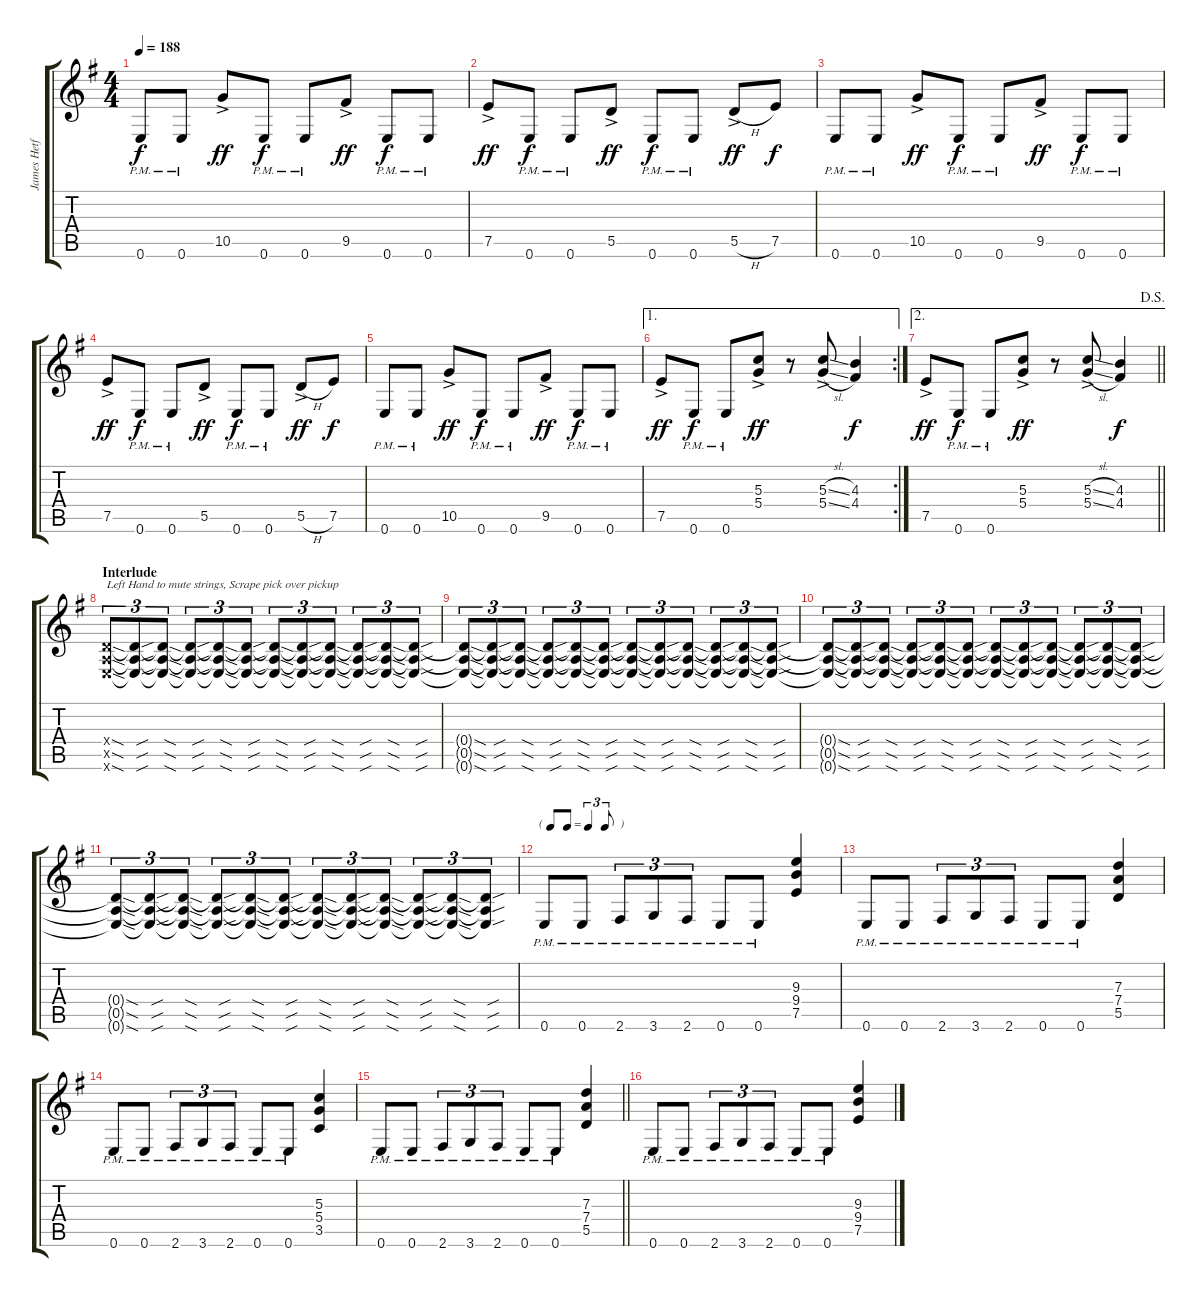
\track ("James Hetfield" "James Hetf") {instrument distortionguitar}
\staff {score tabs}
\tuning (E4 B3 G3 D3 A2 E2) {hide}
\ts (4 4)
\tempo 188
\clef g2
\ks g
0.6{pm}.8{dy f} 0.6{pm}.8 10.5{ac}.8{dy ff} 0.6{pm}.8{dy f} 0.6{pm}.8 9.5{ac}.8{dy ff} 0.6{pm}.8{dy f} 0.6{pm}.8 |
7.5{ac}.8{dy ff} 0.6{pm}.8{dy f} 0.6{pm}.8 5.5{ac}.8{dy ff} 0.6{pm}.8{dy f} 0.6{pm}.8 5.5{h ac}.8{dy ff} 7.5.8{dy f} |
0.6{pm}.8 0.6{pm}.8 10.5{ac}.8{dy ff} 0.6{pm}.8{dy f} 0.6{pm}.8 9.5{ac}.8{dy ff} 0.6{pm}.8{dy f} 0.6{pm}.8 |
7.5{ac}.8{dy ff} 0.6{pm}.8{dy f} 0.6{pm}.8 5.5{ac}.8{dy ff} 0.6{pm}.8{dy f} 0.6{pm}.8 5.5{h ac}.8{dy ff} 7.5.8{dy f} |
0.6{pm}.8 0.6{pm}.8 10.5{ac}.8{dy ff} 0.6{pm}.8{dy f} 0.6{pm}.8 9.5{ac}.8{dy ff} 0.6{pm}.8{dy f} 0.6{pm}.8 |
\ae 1
\rc 2
7.5{ac}.8{dy ff} 0.6{pm}.8{dy f} 0.6{pm}.8 (5.3{ac} 5.4{ac}).8{dy ff} r.8 (5.3{sl ac} 5.4{sl ac}).8 (4.3 4.4).4{dy f} |
\ae 2
\jump dalsegno
\barLineRight lightlight
7.5{ac}.8{dy ff} 0.6{pm}.8{dy f} 0.6{pm}.8 (5.3{ac} 5.4{ac}).8{dy ff} r.8 (5.3{sl ac} 5.4{sl ac}).8 (4.3 4.4).4{dy f} |
\section ("" "Interlude")
(0.4{sod x} 0.5{sod x} 0.6{sod x}).8{tu (3 2) txt "Left Hand to mute strings, Scrape pick over pickup" volume 16} (0.4{sou t} 0.5{sou t} 0.6{sou t}).8{tu (3 2)} (0.4{sod t} 0.5{sod t} 0.6{sod t}).8{tu (3 2)} (0.4{sou t} 0.5{sou t} 0.6{sou t}).8{tu (3 2)} (0.4{sod t} 0.5{sod t} 0.6{sod t}).8{tu (3 2)} (0.4{sou t} 0.5{sou t} 0.6{sou t}).8{tu (3 2)} (0.4{sod t} 0.5{sod t} 0.6{sod t}).8{tu (3 2)} (0.4{sou t} 0.5{sou t} 0.6{sou t}).8{tu (3 2)} (0.4{sod t} 0.5{sod t} 0.6{sod t}).8{tu (3 2)} (0.4{sou t} 0.5{sou t} 0.6{sou t}).8{tu (3 2)} (0.4{sod t} 0.5{sod t} 0.6{sod t}).8{tu (3 2)} (0.4{sou t} 0.5{sou t} 0.6{sou t}).8{tu (3 2)} |
(0.4{sod t} 0.5{sod t} 0.6{sod t}).8{tu (3 2)} (0.4{sou t} 0.5{sou t} 0.6{sou t}).8{tu (3 2)} (0.4{sod t} 0.5{sod t} 0.6{sod t}).8{tu (3 2)} (0.4{sou t} 0.5{sou t} 0.6{sou t}).8{tu (3 2)} (0.4{sod t} 0.5{sod t} 0.6{sod t}).8{tu (3 2)} (0.4{sou t} 0.5{sou t} 0.6{sou t}).8{tu (3 2)} (0.4{sod t} 0.5{sod t} 0.6{sod t}).8{tu (3 2)} (0.4{sou t} 0.5{sou t} 0.6{sou t}).8{tu (3 2)} (0.4{sod t} 0.5{sod t} 0.6{sod t}).8{tu (3 2)} (0.4{sou t} 0.5{sou t} 0.6{sou t}).8{tu (3 2)} (0.4{sod t} 0.5{sod t} 0.6{sod t}).8{tu (3 2)} (0.4{sou t} 0.5{sou t} 0.6{sou t}).8{tu (3 2)} |
(0.4{sod t} 0.5{sod t} 0.6{sod t}).8{tu (3 2)} (0.4{sou t} 0.5{sou t} 0.6{sou t}).8{tu (3 2)} (0.4{sod t} 0.5{sod t} 0.6{sod t}).8{tu (3 2)} (0.4{sou t} 0.5{sou t} 0.6{sou t}).8{tu (3 2)} (0.4{sod t} 0.5{sod t} 0.6{sod t}).8{tu (3 2)} (0.4{sou t} 0.5{sou t} 0.6{sou t}).8{tu (3 2)} (0.4{sod t} 0.5{sod t} 0.6{sod t}).8{tu (3 2)} (0.4{sou t} 0.5{sou t} 0.6{sou t}).8{tu (3 2)} (0.4{sod t} 0.5{sod t} 0.6{sod t}).8{tu (3 2)} (0.4{sou t} 0.5{sou t} 0.6{sou t}).8{tu (3 2)} (0.4{sod t} 0.5{sod t} 0.6{sod t}).8{tu (3 2)} (0.4{sou t} 0.5{sou t} 0.6{sou t}).8{tu (3 2)} |
(0.4{sod t} 0.5{sod t} 0.6{sod t}).8{tu (3 2)} (0.4{sou t} 0.5{sou t} 0.6{sou t}).8{tu (3 2)} (0.4{sod t} 0.5{sod t} 0.6{sod t}).8{tu (3 2)} (0.4{sou t} 0.5{sou t} 0.6{sou t}).8{tu (3 2)} (0.4{sod t} 0.5{sod t} 0.6{sod t}).8{tu (3 2)} (0.4{sou t} 0.5{sou t} 0.6{sou t}).8{tu (3 2)} (0.4{sod t} 0.5{sod t} 0.6{sod t}).8{tu (3 2)} (0.4{sou t} 0.5{sou t} 0.6{sou t}).8{tu (3 2)} (0.4{sod t} 0.5{sod t} 0.6{sod t}).8{tu (3 2)} (0.4{sou t} 0.5{sou t} 0.6{sou t}).8{tu (3 2)} (0.4{sod t} 0.5{sod t} 0.6{sod t}).8{tu (3 2)} (0.4{sou t} 0.5{sou t} 0.6{sou t}).8{tu (3 2)} |
\tf triplet8th
0.6{pm}.8{volume 14} 0.6{pm}.8 2.6{pm}.8{tu (3 2)} 3.6{pm}.8{tu (3 2)} 2.6{pm}.8{tu (3 2)} 0.6{pm}.8 0.6{pm}.8 (9.3 9.4 7.5).4 |
0.6{pm}.8 0.6{pm}.8 2.6{pm}.8{tu (3 2)} 3.6{pm}.8{tu (3 2)} 2.6{pm}.8{tu (3 2)} 0.6{pm}.8 0.6{pm}.8 (7.3 7.4 5.5).4 |
0.6{pm}.8 0.6{pm}.8 2.6{pm}.8{tu (3 2)} 3.6{pm}.8{tu (3 2)} 2.6{pm}.8{tu (3 2)} 0.6{pm}.8 0.6{pm}.8 (5.3 5.4 3.5).4 |
\barLineRight lightlight
0.6{pm}.8 0.6{pm}.8 2.6{pm}.8{tu (3 2)} 3.6{pm}.8{tu (3 2)} 2.6{pm}.8{tu (3 2)} 0.6{pm}.8 0.6{pm}.8 (7.3 7.4 5.5).4 |
0.6{pm}.8 0.6{pm}.8 2.6{pm}.8{tu (3 2)} 3.6{pm}.8{tu (3 2)} 2.6{pm}.8{tu (3 2)} 0.6{pm}.8 0.6{pm}.8 (9.3 9.4 7.5).4
